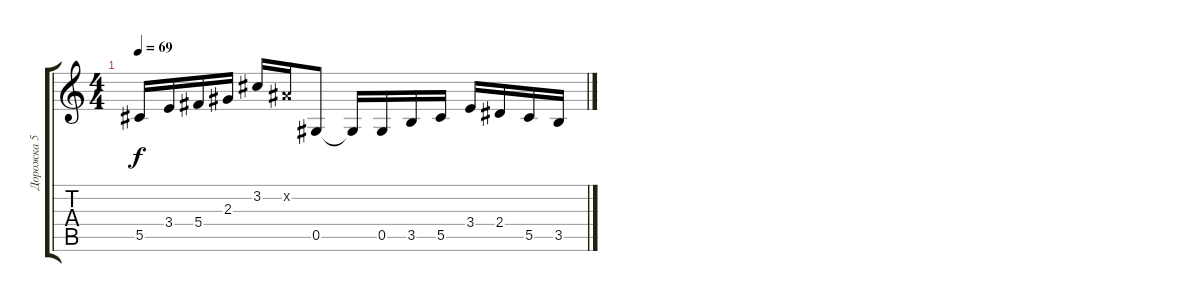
\track ("Дорожка 5" "Дорожка 5") {instrument distortionguitar}
\staff {score tabs}
\tuning (Eb4 Bb3 Gb3 Db3 Ab2 Eb2) {hide}
\ts (4 4)
\tempo 69
\clef g2
\ks c
5.5.16{dy f} 3.4.16 5.4.16 2.3.16 3.2.16 0.2{x}.16 0.5.8 0.5{t}.16 0.5.16 3.5.16 5.5.16 3.4.16 2.4.16 5.5.16 3.5.16
